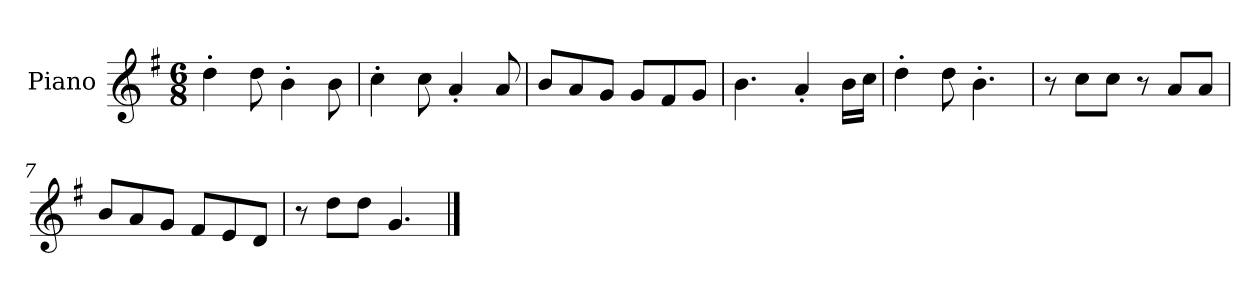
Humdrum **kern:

**kern
*part1
*staff1
*I"Piano
*I'Pno.
*clefG2
*k[f#]
*M6/8
*MM120
=1
4dd'\
8dd\
4b'\
8b\
=2
4cc'\
8cc\
4a'/
8a/
=3
8b/L
8a/
8g/J
8g/L
8f#/
8g/J
=4
4.b\
4a'/
16b\LL
16cc\JJ
=5
4dd'\
8dd\
4.b'\
=6
8r
8cc\L
8cc\J
8r
8a/L
8a/J
=7
8b/L
8a/
8g/J
8f#/L
8e/
8d/J
=8
8r
8dd\L
8dd\J
4.g/
==
*-
